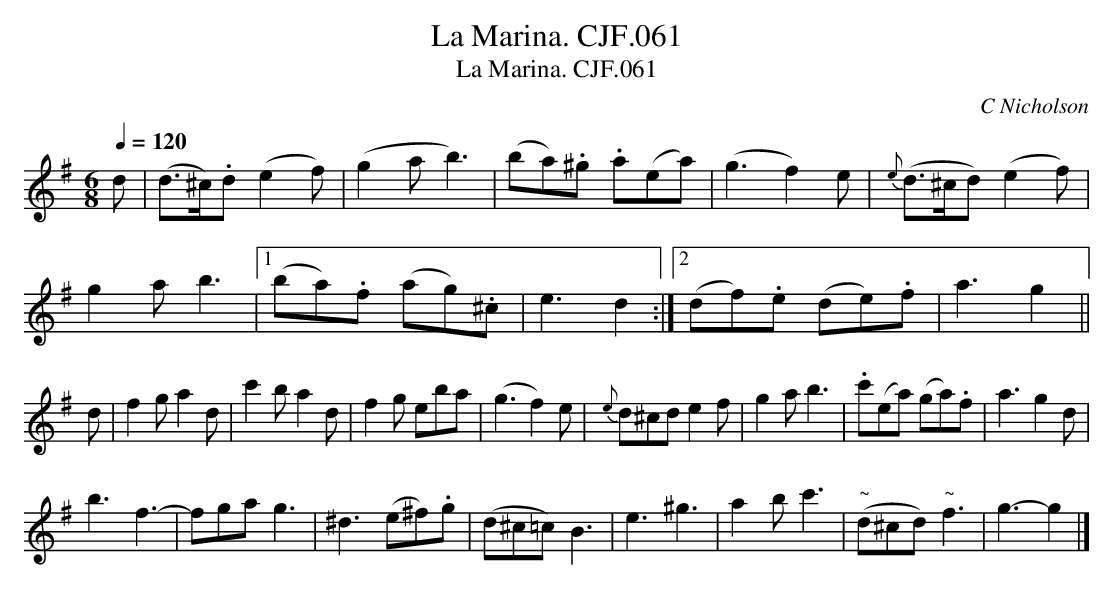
X:1
T:Marina. CJF.061, La
T:La Marina. CJF.061
C:C Nicholson
M:6/8
L:1/8
Q:1/4=120
K:G
d|(d>^c).d(e2f)|(g2ab3)|(ba).^g .a(ea)|(g3f2)e|\
{e}(d>^cd)(e2f)|
g2ab3|1(ba).f (ag).^c|\
e3d2:|2(df).e (de).f|a3g2||
d|f2ga2d|c'2ba2d|f2g eba|(g3f2)e|\
{e}d^cde2f|g2ab3|.c'(ea) (ga).f|a3g2d|
b3f3-|fgag3|^d3(e^f).g|(d^c=c)B3|\
e3^g3|a2bc'3|"~"(d^cd) "~"f3|g3-g2h|]
